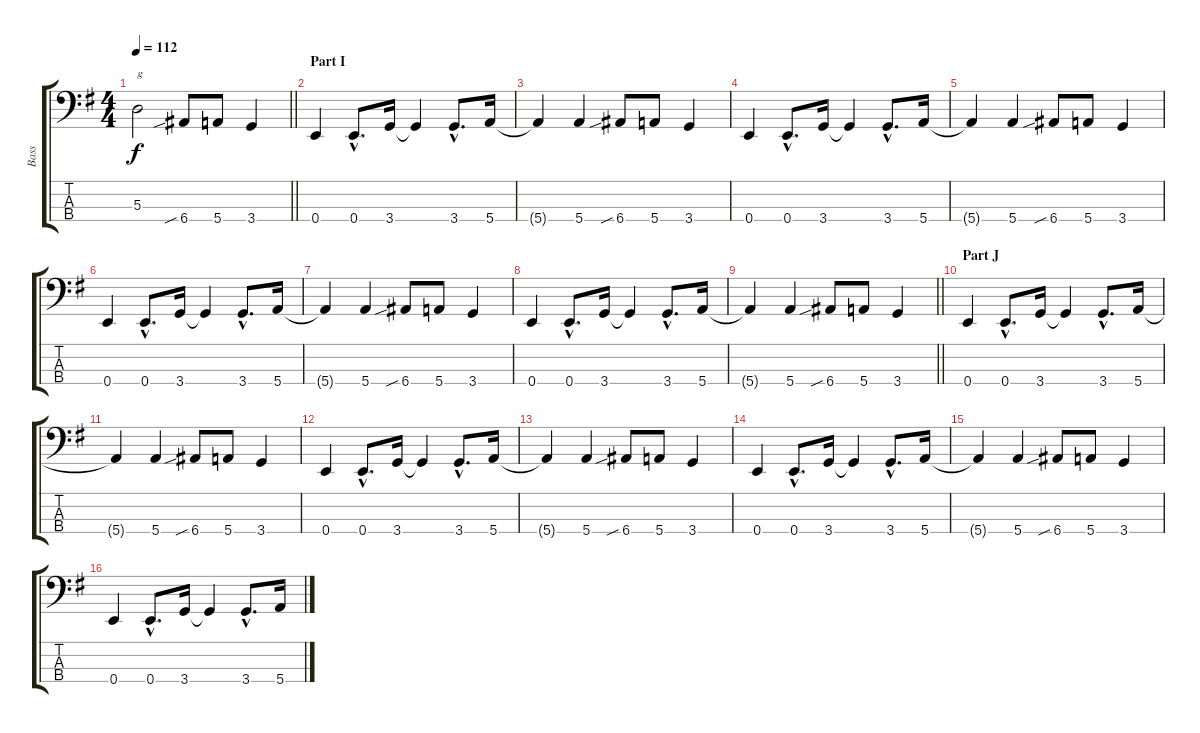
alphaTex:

\track ("Bass" "Bass") {instrument electricbasspick}
\staff {score tabs}
\tuning (G2 D2 A1 E1) {hide}
\ts (4 4)
\tempo 112
\clef f4
\barLineRight lightlight
\ks g
5.3{t}.2{txt "g" dy f} 6.4{sib}.8 5.4.8 3.4.4 |
\section ("" "Part I")
0.4.4 0.4{hac}.8{d} 3.4.16 3.4{t}.4 3.4{hac}.8{d} 5.4.16 |
5.4{t}.4 5.4.4 6.4{sib}.8 5.4.8 3.4.4 |
0.4.4 0.4{hac}.8{d} 3.4.16 3.4{t}.4 3.4{hac}.8{d} 5.4.16 |
5.4{t}.4 5.4.4 6.4{sib}.8 5.4.8 3.4.4 |
0.4.4 0.4{hac}.8{d} 3.4.16 3.4{t}.4 3.4{hac}.8{d} 5.4.16 |
5.4{t}.4 5.4.4 6.4{sib}.8 5.4.8 3.4.4 |
0.4.4 0.4{hac}.8{d} 3.4.16 3.4{t}.4 3.4{hac}.8{d} 5.4.16 |
\barLineRight lightlight
5.4{t}.4 5.4.4 6.4{sib}.8 5.4.8 3.4.4 |
\section ("" "Part J")
0.4.4 0.4{hac}.8{d} 3.4.16 3.4{t}.4 3.4{hac}.8{d} 5.4.16 |
5.4{t}.4 5.4.4 6.4{sib}.8 5.4.8 3.4.4 |
0.4.4 0.4{hac}.8{d} 3.4.16 3.4{t}.4 3.4{hac}.8{d} 5.4.16 |
5.4{t}.4 5.4.4 6.4{sib}.8 5.4.8 3.4.4 |
0.4.4 0.4{hac}.8{d} 3.4.16 3.4{t}.4 3.4{hac}.8{d} 5.4.16 |
5.4{t}.4 5.4.4 6.4{sib}.8 5.4.8 3.4.4 |
0.4.4 0.4{hac}.8{d} 3.4.16 3.4{t}.4 3.4{hac}.8{d} 5.4.16
